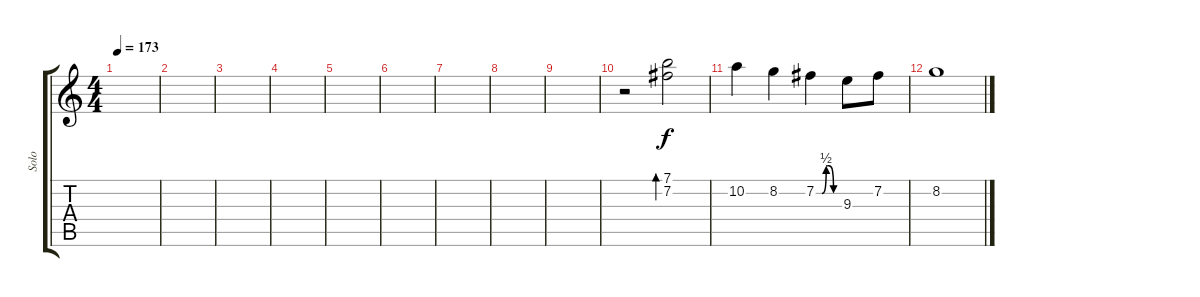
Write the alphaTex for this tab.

\track ("Solo" "Solo") {instrument acousticguitarsteel}
\staff {score tabs}
\tuning (E4 B3 G3 D3 A2 E2) {hide}
\ts (4 4)
\tempo 173
\clef g2
\ks c
|
|
|
|
|
|
|
|
|
r.2{instrument acousticguitarsteel} (7.1 7.2).2{bd 480} |
10.2.4 8.2.4 7.2{be (custom 0 0 15 0 26 2 30 2 33 2 45 0 60 0)}.4 9.3.8 7.2.8 |
8.2.1
